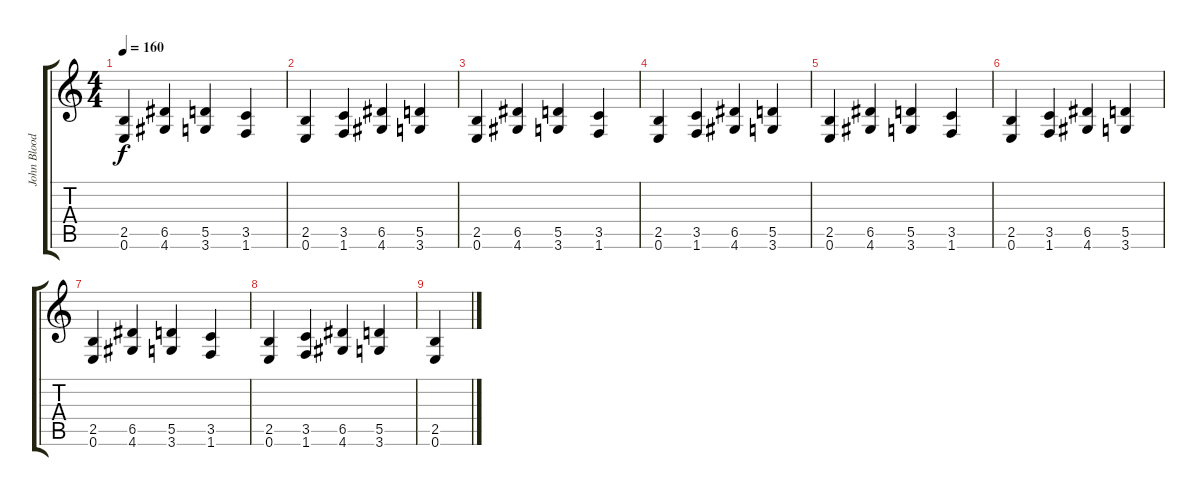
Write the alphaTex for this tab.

\track ("John Bloodsucker" "John Blood") {instrument overdrivenguitar}
\staff {score tabs}
\tuning (E4 B3 G3 D3 A2 E2) {hide}
\ts (4 4)
\tempo 160
\clef g2
\ks c
(2.5 0.6).4{dy f} (6.5 4.6).4 (5.5 3.6).4 (3.5 1.6).4 |
(2.5 0.6).4 (3.5 1.6).4 (6.5 4.6).4 (5.5 3.6).4 |
(2.5 0.6).4 (6.5 4.6).4 (5.5 3.6).4 (3.5 1.6).4 |
(2.5 0.6).4 (3.5 1.6).4 (6.5 4.6).4 (5.5 3.6).4 |
(2.5 0.6).4 (6.5 4.6).4 (5.5 3.6).4 (3.5 1.6).4 |
(2.5 0.6).4 (3.5 1.6).4 (6.5 4.6).4 (5.5 3.6).4 |
(2.5 0.6).4 (6.5 4.6).4 (5.5 3.6).4 (3.5 1.6).4 |
(2.5 0.6).4 (3.5 1.6).4 (6.5 4.6).4 (5.5 3.6).4 |
(2.5 0.6).4
